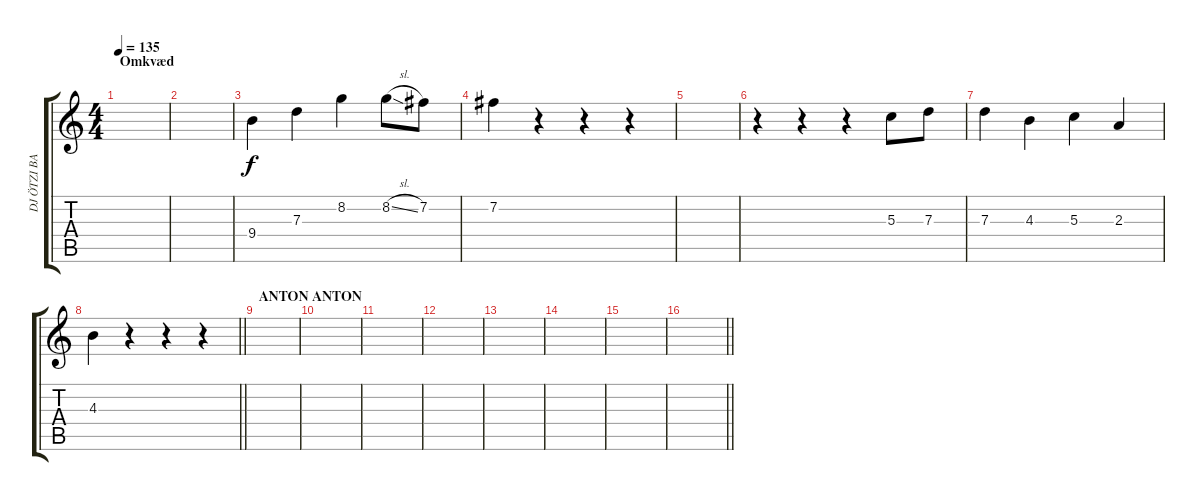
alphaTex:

\track ("DJ ÖTZI BACKROUND" "DJ ÖTZI BA") {instrument acousticguitarsteel}
\staff {score tabs}
\tuning (E4 B3 G3 D3 A2 E2) {hide}
\ts (4 4)
\section ("" "Omkvæd")
\tempo 135
\clef g2
\ks c
|
|
9.4.4 7.3.4 8.2.4 8.2{sl}.8 7.2.8 |
7.2.4 r.4 r.4 r.4 |
|
r.4 r.4 r.4 5.3.8 7.3.8 |
7.3.4 4.3.4 5.3.4 2.3.4 |
\barLineRight lightlight
4.3.4 r.4 r.4 r.4 |
\section ("" "ANTON ANTON")
|
|
|
|
|
|
|
\barLineRight lightlight
